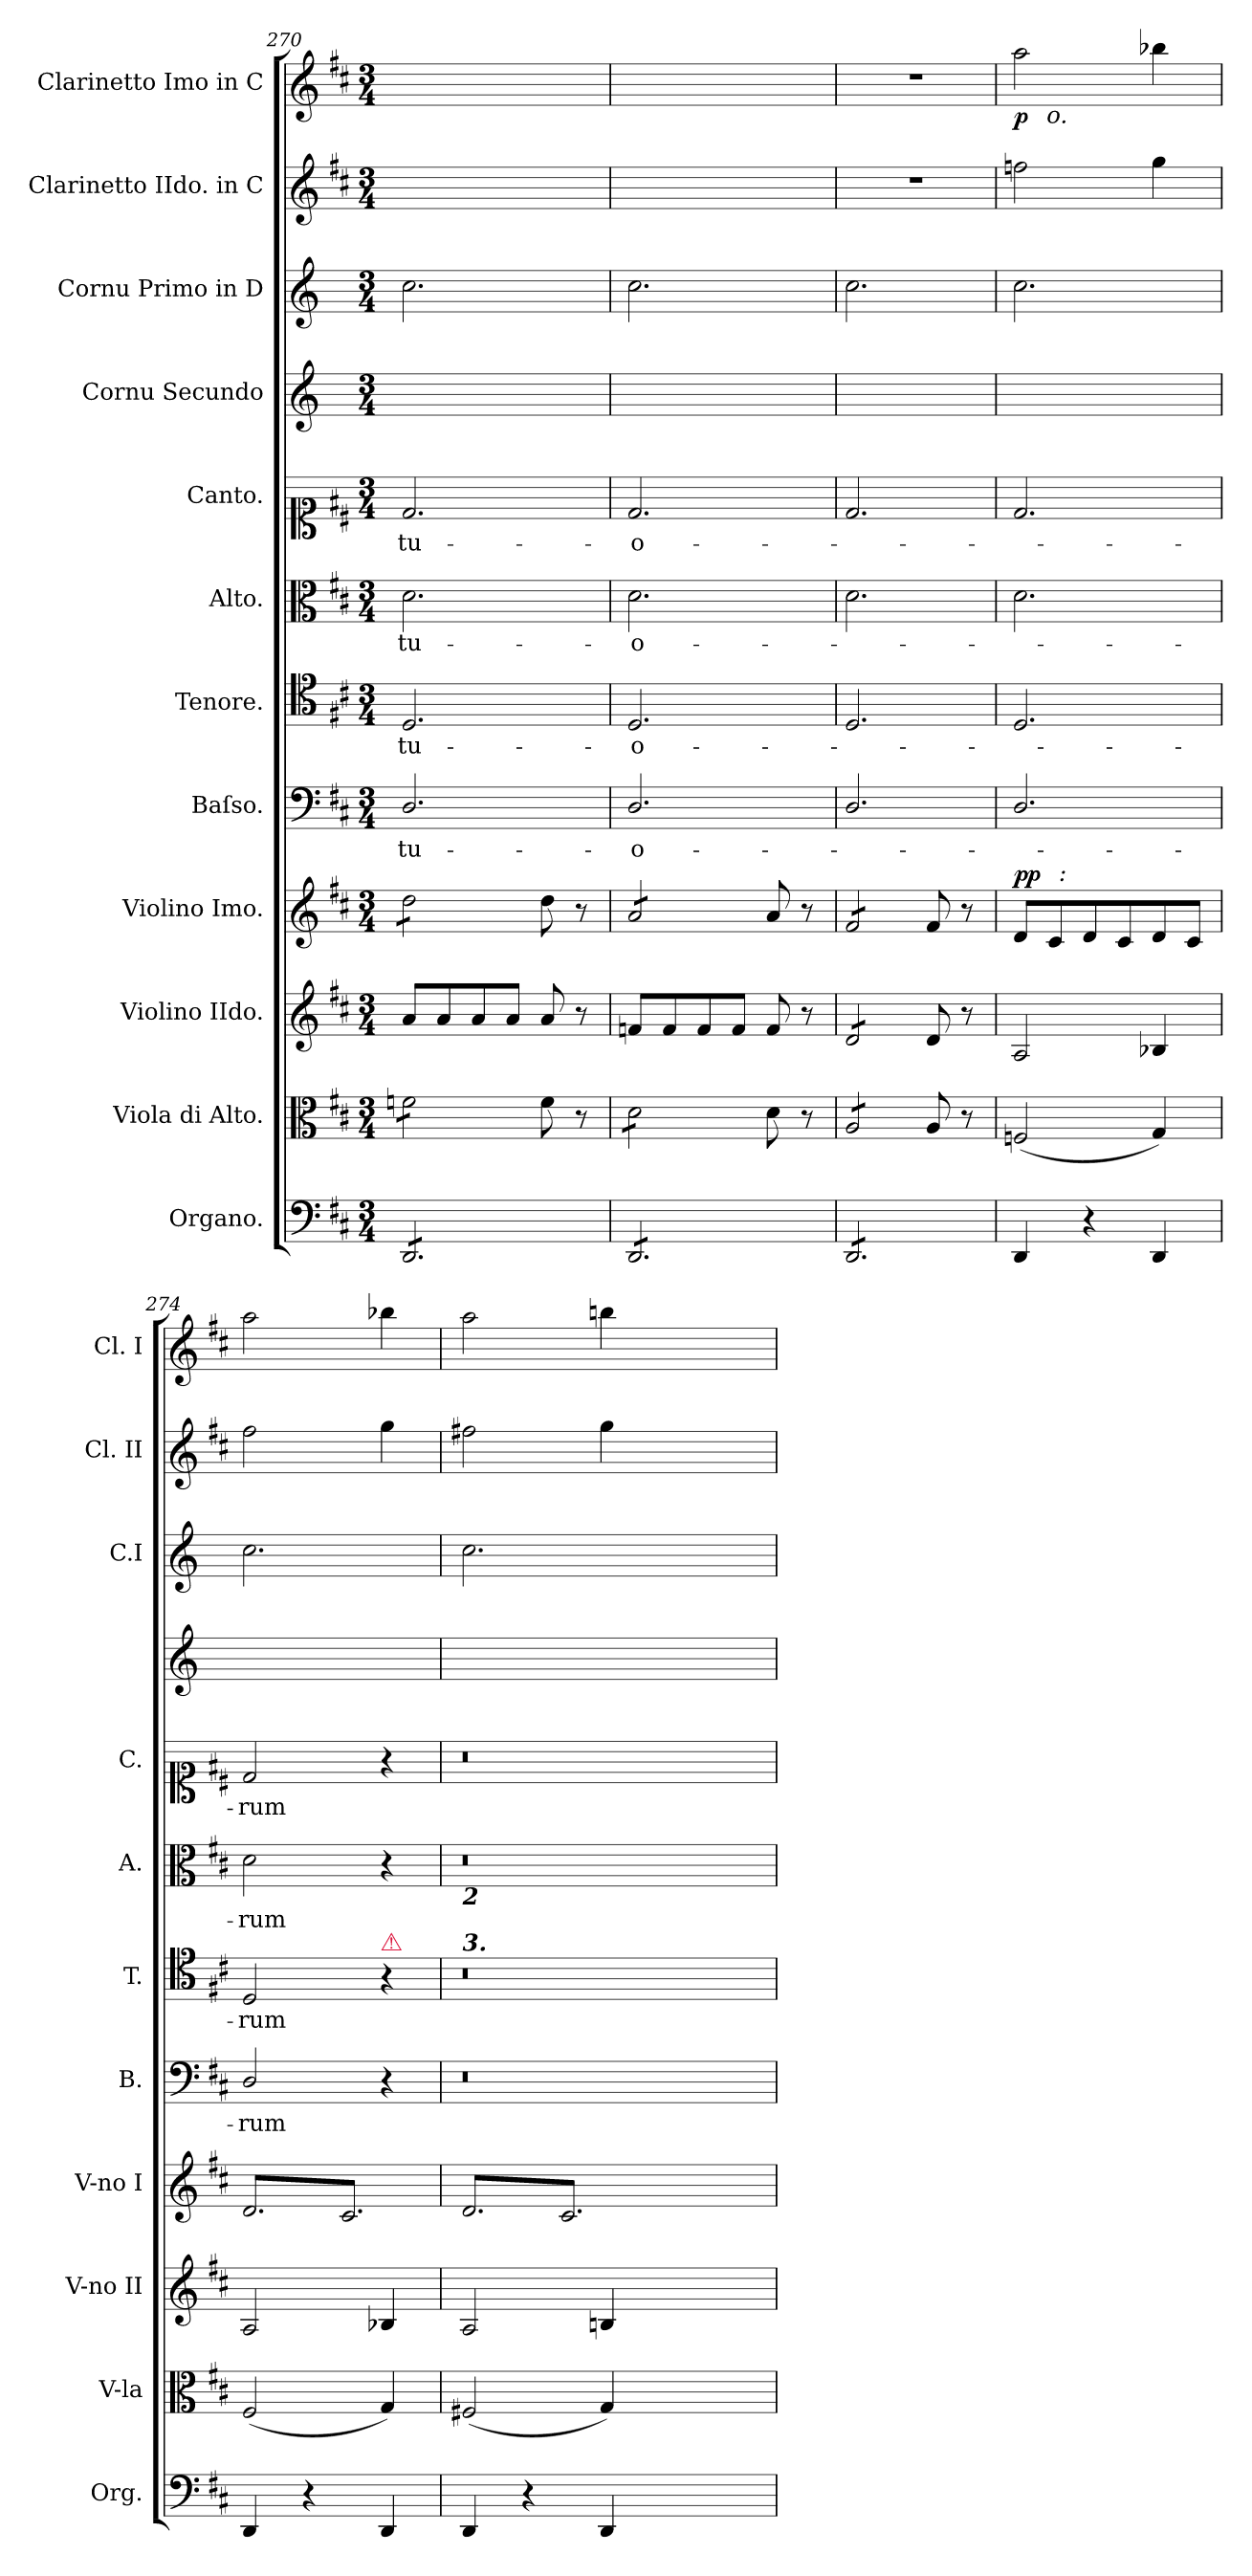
**kern	**kern	**kern	**kern	**dynam	**kern	**text	**kern	**text	**kern	**text	**kern	**text	**kern	**kern	**kern	**kern	**dynam
*part12	*part11	*part10	*part9	*part9	*part8	*part8	*part7	*part7	*part6	*part6	*part5	*part5	*part4	*part3	*part2	*part1	*part1
*staff12	*staff11	*staff10	*staff9	*staff9	*staff8	*staff8	*staff7	*staff7	*staff6	*staff6	*staff5	*staff5	*staff4	*staff3	*staff2	*staff1	*staff1
*I"Organo.	*I"Viola di Alto.	*I"Violino IIdo.	*I"Violino Imo.	*	*I"Baſso.	*	*I"Tenore.	*	*I"Alto.	*	*I"Canto.	*	*I"Cornu Secundo	*I"Cornu Primo in D	*I"Clarinetto IIdo. in C	*I"Clarinetto Imo in C	*
*I'Org.	*I'V-la	*I'V-no II	*I'V-no I	*	*I'B.	*	*I'T.	*	*I'A.	*	*I'C.	*	*	*I'C.I	*I'Cl. II	*I'Cl. I	*
*clefF4	*clefC3	*clefG2	*clefG2	*	*clefF4	*	*clefC4	*	*clefC3	*	*clefC1	*	*clefG2	*clefG2	*clefG2	*clefG2	*
*	*	*	*	*	*	*	*	*	*	*	*	*	*ITrd6c10	*ITrd6c10	*	*	*
*k[f#c#]	*k[f#c#]	*k[f#c#]	*k[f#c#]	*	*k[f#c#]	*	*k[f#c#]	*	*k[f#c#]	*	*k[f#c#]	*	*k[f#c#]	*k[f#c#]	*k[f#c#]	*k[f#c#]	*
*M3/4	*M3/4	*M3/4	*M3/4	*	*M3/4	*	*M3/4	*	*M3/4	*	*M3/4	*	*M3/4	*M3/4	*M3/4	*M3/4	*
=270	=270	=270	=270	=270	=270	=270	=270	=270	=270	=270	=270	=270	=270	=270	=270	=270	=270
!	!	!	!LO:TX:a:color=crimson:t=⚠	!	!	!	!	!	!	!	!	!	!	!	!	!	!
!	!LO:TX:a:color=crimson:t=⚠	!	!	!	!	!	!	!	!	!	!	!	!	!	!	!	!
*tremolo	*	*	*	*	*	*	*	*	*	*	*	*	*	*	*	*	*
*	*tremolo	*	*	*	*	*	*	*	*	*	*	*	*	*	*	*	*
*	*	*	*tremolo	*	*	*	*	*	*	*	*	*	*	*	*	*	*
8DD/L	8fn\L	8a/L	8dd\L	.	2.D/	-tu-	2.D/	-tu-	2.d\	-tu-	2.d/	-tu-	2.ryy	2.d\	2.ryy	2.ryy	.
8DD/	8fn\	8a/	8dd\	.	.	.	.	.	.	.	.	.	.	.	.	.	.
8DD/	8fn\	8a/	8dd\	.	.	.	.	.	.	.	.	.	.	.	.	.	.
8DD/	8fn\J	8a/J	8dd\J	.	.	.	.	.	.	.	.	.	.	.	.	.	.
*	*	*	*Xtremolo	*	*	*	*	*	*	*	*	*	*	*	*	*	*
*	*Xtremolo	*	*	*	*	*	*	*	*	*	*	*	*	*	*	*	*
8DD/	8f\	8a/	8dd\	.	.	.	.	.	.	.	.	.	.	.	.	.	.
8DD/J	8r	8r	8r	.	.	.	.	.	.	.	.	.	.	.	.	.	.
=271	=271	=271	=271	=271	=271	=271	=271	=271	=271	=271	=271	=271	=271	=271	=271	=271	=271
!	!	!	!LO:TX:a:color=crimson:t=⚠	!	!	!	!	!	!	!	!	!	!	!	!	!	!
!	!LO:TX:a:color=crimson:t=⚠	!	!	!	!	!	!	!	!	!	!	!	!	!	!	!	!
*	*tremolo	*	*	*	*	*	*	*	*	*	*	*	*	*	*	*	*
*	*	*	*tremolo	*	*	*	*	*	*	*	*	*	*	*	*	*	*
8DD/L	8d\L	8fn/L	8a/L	.	2.D/	-o-	2.D/	-o-	2.d\	-o-	2.d/	-o-	2.ryy	2.d\	2.ryy	2.ryy	.
8DD/	8d\	8f/	8a/	.	.	.	.	.	.	.	.	.	.	.	.	.	.
8DD/	8d\	8f/	8a/	.	.	.	.	.	.	.	.	.	.	.	.	.	.
8DD/	8d\J	8f/J	8a/J	.	.	.	.	.	.	.	.	.	.	.	.	.	.
*	*	*	*Xtremolo	*	*	*	*	*	*	*	*	*	*	*	*	*	*
*	*Xtremolo	*	*	*	*	*	*	*	*	*	*	*	*	*	*	*	*
8DD/	8d\	8f/	8a/	.	.	.	.	.	.	.	.	.	.	.	.	.	.
8DD/J	8r	8r	8r	.	.	.	.	.	.	.	.	.	.	.	.	.	.
=272	=272	=272	=272	=272	=272	=272	=272	=272	=272	=272	=272	=272	=272	=272	=272	=272	=272
!	!	!	!LO:TX:a:color=crimson:t=⚠	!	!	!	!	!	!	!	!	!	!	!	!	!	!
!	!LO:TX:a:color=crimson:t=⚠	!	!	!	!	!	!	!	!	!	!	!	!	!	!	!	!
*	*tremolo	*	*	*	*	*	*	*	*	*	*	*	*	*	*	*	*
*	*	*tremolo	*	*	*	*	*	*	*	*	*	*	*	*	*	*	*
*	*	*	*tremolo	*	*	*	*	*	*	*	*	*	*	*	*	*	*
8DD/L	8A/L	8d/L	8f#/L	.	2.D/	.	2.D/	.	2.d\	.	2.d/	.	2.ryy	2.d\	2.r	2.r	.
8DD/	8A/	8d/	8f#/	.	.	.	.	.	.	.	.	.	.	.	.	.	.
8DD/	8A/	8d/	8f#/	.	.	.	.	.	.	.	.	.	.	.	.	.	.
8DD/	8A/J	8d/J	8f#/J	.	.	.	.	.	.	.	.	.	.	.	.	.	.
*	*	*	*Xtremolo	*	*	*	*	*	*	*	*	*	*	*	*	*	*
*	*	*Xtremolo	*	*	*	*	*	*	*	*	*	*	*	*	*	*	*
*	*Xtremolo	*	*	*	*	*	*	*	*	*	*	*	*	*	*	*	*
8DD/	8A/	8d/	8f#/	.	.	.	.	.	.	.	.	.	.	.	.	.	.
8DD/J	8r	8r	8r	.	.	.	.	.	.	.	.	.	.	.	.	.	.
*Xtremolo	*	*	*	*	*	*	*	*	*	*	*	*	*	*	*	*	*
=273	=273	=273	=273	=273	=273	=273	=273	=273	=273	=273	=273	=273	=273	=273	=273	=273	=273
!	!	!	!	!LO:DY:a:t=%s &colon;	!	!	!	!	!	!	!	!	!	!	!	!	!LO:DY:b:t=%s o.
4DD/	(<2Fn/	2A/	8d/L	pp	2.D/	.	2.D/	.	2.d\	.	2.d/	.	2.ryy	2.d\	2ffn\	2aa\	p
.	.	.	8c#/	.	.	.	.	.	.	.	.	.	.	.	.	.	.
4r	.	.	8d/	.	.	.	.	.	.	.	.	.	.	.	.	.	.
.	.	.	8c#/	.	.	.	.	.	.	.	.	.	.	.	.	.	.
4DD/	4G/)	4B-X/	8d/	.	.	.	.	.	.	.	.	.	.	.	4gg\	4bb-X\	.
.	.	.	8c#/J	.	.	.	.	.	.	.	.	.	.	.	.	.	.
=274	=274	=274	=274	=274	=274	=274	=274	=274	=274	=274	=274	=274	=274	=274	=274	=274	=274
*	*	*	*tremolo	*	*	*	*	*	*	*	*	*	*	*	*	*	*
4DD/	(<2F#/	2A/	8d/L	.	2D/	-rum	2D/	-rum	2d\	-rum	2d/	-rum	2.ryy	2.d\	2ff#\	2aa\	.
.	.	.	8c#/	.	.	.	.	.	.	.	.	.	.	.	.	.	.
4r	.	.	8d/	.	.	.	.	.	.	.	.	.	.	.	.	.	.
.	.	.	8c#/	.	.	.	.	.	.	.	.	.	.	.	.	.	.
!	!	!	!	!	!	!	!LO:TX:a:color=crimson:t=⚠	!	!	!	!	!	!	!	!	!	!
4DD/	4G/)	4B-X/	8d/	.	4r	.	4r	.	4r	.	4r	.	.	.	4gg\	4bb-X\	.
.	.	.	8c#/J	.	.	.	.	.	.	.	.	.	.	.	.	.	.
=275	=275	=275	=275	=275	=275	=275	=275	=275	=275	=275	=275	=275	=275	=275	=275	=275	=275
!	!	!	!	!	!	!	!	!	!LO:TX:b:Bi:t=2	!	!	!	!	!	!	!	!
!	!	!	!	!	!	!	!LO:TX:a:Bi:t=3.	!	!	!	!	!	!	!	!	!	!
!	!	!	!	!	!LO:N:vis=0	!	!LO:N:vis=0	!	!LO:N:vis=0	!	!LO:N:vis=0	!	!	!	!	!	!
4DD/	(<2F#X/	2A/	8d/L	.	1.r	.	1.r	.	1.r	.	1.r	.	2.ryy	2.d\	2ff#X\	2aa\	.
.	.	.	8c#/	.	.	.	.	.	.	.	.	.	.	.	.	.	.
4r	.	.	8d/	.	.	.	.	.	.	.	.	.	.	.	.	.	.
.	.	.	8c#/	.	.	.	.	.	.	.	.	.	.	.	.	.	.
4DD/	4G/)	4Bn/	8d/	.	.	.	.	.	.	.	.	.	.	.	4gg\	4bbn\	.
.	.	.	8c#/J	.	.	.	.	.	.	.	.	.	.	.	.	.	.
*	*	*	*Xtremolo	*	*	*	*	*	*	*	*	*	*	*	*	*	*
2.ryy	2.ryy	2.ryy	2.ryy	.	.	.	.	.	.	.	.	.	2.ryy	2.ryy	2.ryy	2.ryy	.
.	.	.	.	.	.	.	.	.	.	.	.	.	.	.	.	.	.
.	.	.	.	.	.	.	.	.	.	.	.	.	.	.	.	.	.
=	=	=	=	=	=	=	=	=	=	=	=	=	=	=	=	=	=
*-	*-	*-	*-	*-	*-	*-	*-	*-	*-	*-	*-	*-	*-	*-	*-	*-	*-
